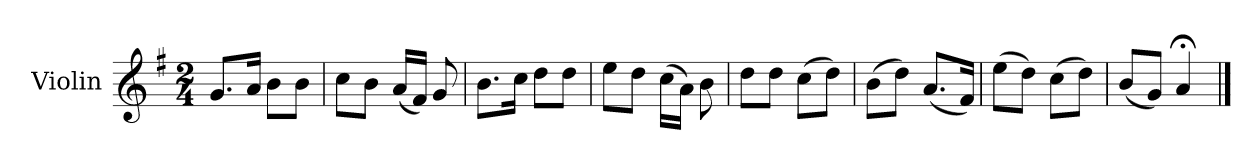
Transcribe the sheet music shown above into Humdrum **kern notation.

**kern
*part1
*staff1
*I"Violin
*I'Vln.
*clefG2
*k[f#]
*G:
*M2/4
=1
8.g/L
16a/Jk
8b\L
8b\J
=2
8cc\L
8b\J
(<16a/LL
16f#/JJ)
8g/
=3
8.b\L
16cc\Jk
8dd\L
8dd\J
=4
8ee\L
8dd\J
(>16cc\LL
16a\JJ)
8b\
!!LO:LB:g=z
=5
8dd\L
8dd\J
(>8cc\L
8dd\J)
=6
(>8b\L
8dd\J)
(<8.a/L
16f#/Jk)
=7
(>8ee\L
8dd\J)
(>8cc\L
8dd\J)
=8
(<8b/L
8g/J)
4a;</
==
*-
